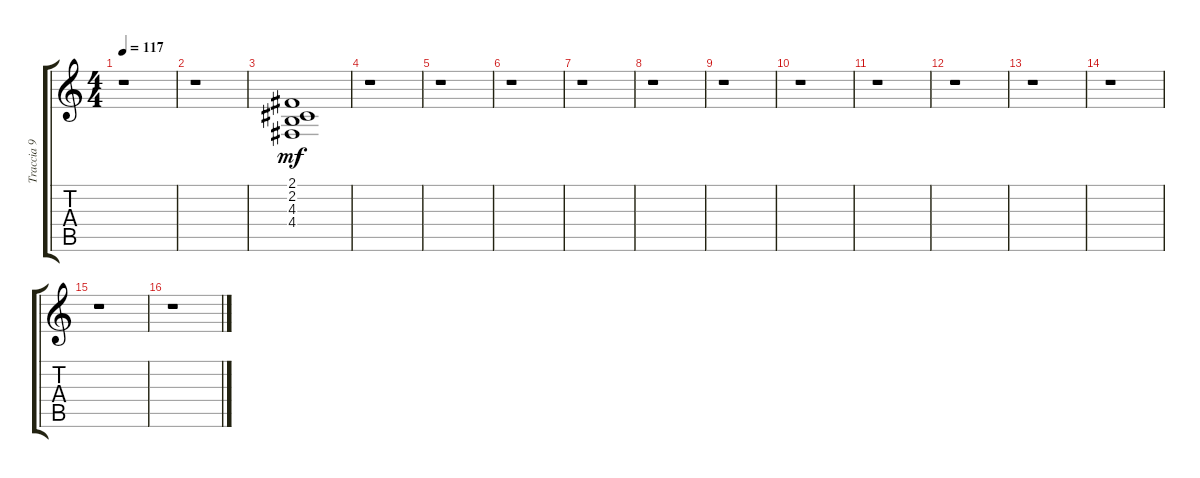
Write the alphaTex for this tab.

\track ("Traccia 9" "Traccia 9") {instrument electricpiano1}
\staff {score tabs}
\tuning (E4 B3 G3 D3 A2 E2) {hide}
\ts (4 4)
\tempo 117
\clef g2
\ks c
r.1{dy mf} |
r.1 |
(2.1 2.2 4.3 4.4).1 |
r.1 |
r.1 |
r.1 |
r.1 |
r.1 |
r.1 |
r.1 |
r.1 |
r.1 |
r.1 |
r.1 |
r.1 |
r.1
